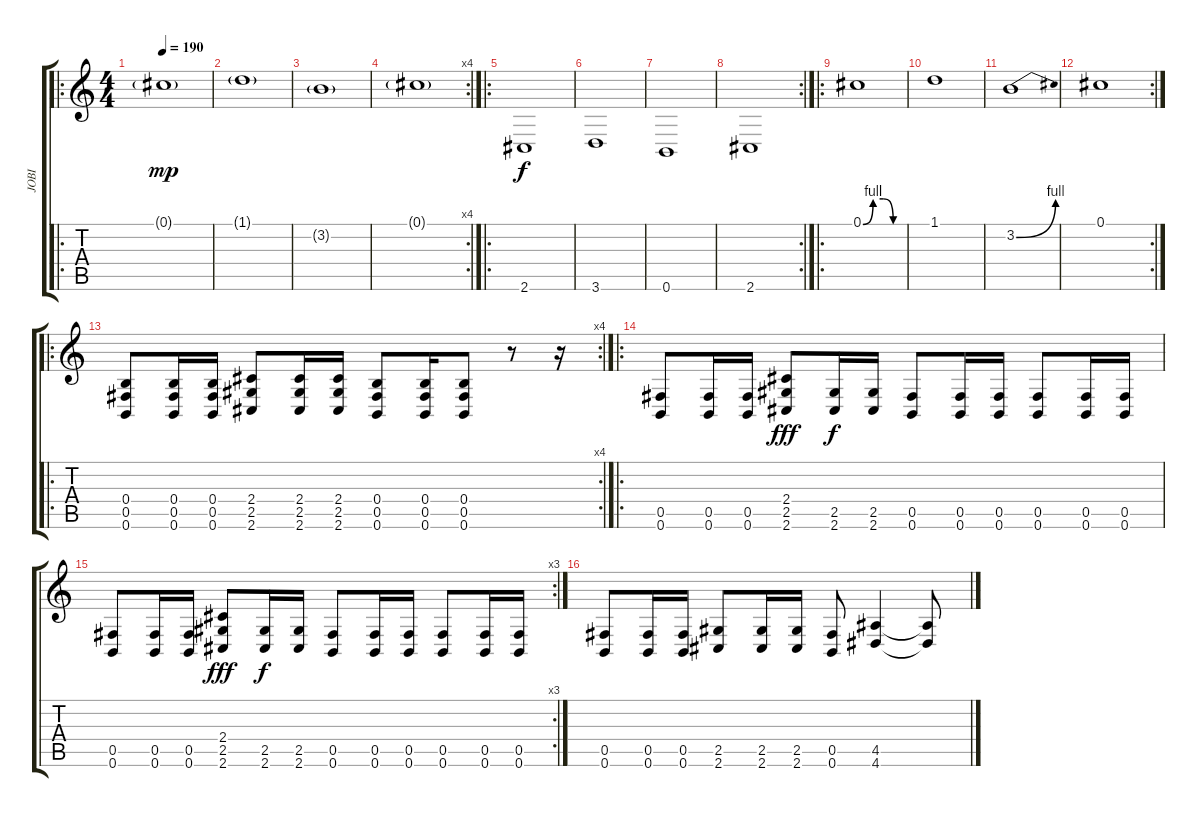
\track ("JOBI" "JOBI") {instrument distortionguitar}
\staff {score tabs}
\tuning (Db4 Ab3 E3 B2 Gb2 B1) {hide}
\ro
\ts (4 4)
\tempo 190
\clef g2
\ks c
0.1{g}.1{dy mp} |
1.1{g}.1 |
3.2{g}.1 |
\rc 4
0.1{g}.1 |
\ro
2.6.1{dy f} |
3.6.1 |
0.6.1 |
\rc 2
2.6.1 |
\ro
0.1{be (custom 0 0 15 4 30 4 45 0 60 0)}.1 |
1.1.1 |
3.2{be (bend 0 0 60 4)}.1 |
\rc 2
0.1.1 |
\ro
\rc 4
(0.4 0.5 0.6).8 (0.4 0.5 0.6).16 (0.4 0.5 0.6).16 (2.4 2.5 2.6).8 (2.4 2.5 2.6).16 (2.4 2.5 2.6).16 (0.4 0.5 0.6).8 (0.4 0.5 0.6).16 (0.4 0.5 0.6).8 r.8 r.16 |
\ro
(0.5 0.6).8 (0.5 0.6).16 (0.5 0.6).16 (2.4 2.5 2.6).8{dy fff} (2.5 2.6).16{dy f} (2.5 2.6).16 (0.5 0.6).8 (0.5 0.6).16 (0.5 0.6).16 (0.5 0.6).8 (0.5 0.6).16 (0.5 0.6).16 |
\rc 3
(0.5 0.6).8 (0.5 0.6).16 (0.5 0.6).16 (2.4 2.5 2.6).8{dy fff} (2.5 2.6).16{dy f} (2.5 2.6).16 (0.5 0.6).8 (0.5 0.6).16 (0.5 0.6).16 (0.5 0.6).8 (0.5 0.6).16 (0.5 0.6).16 |
(0.5 0.6).8 (0.5 0.6).16 (0.5 0.6).16 (2.5 2.6).8 (2.5 2.6).16 (2.5 2.6).16 (0.5 0.6).8 (4.5 4.6).4 (4.5{t} 4.6{t}).8
